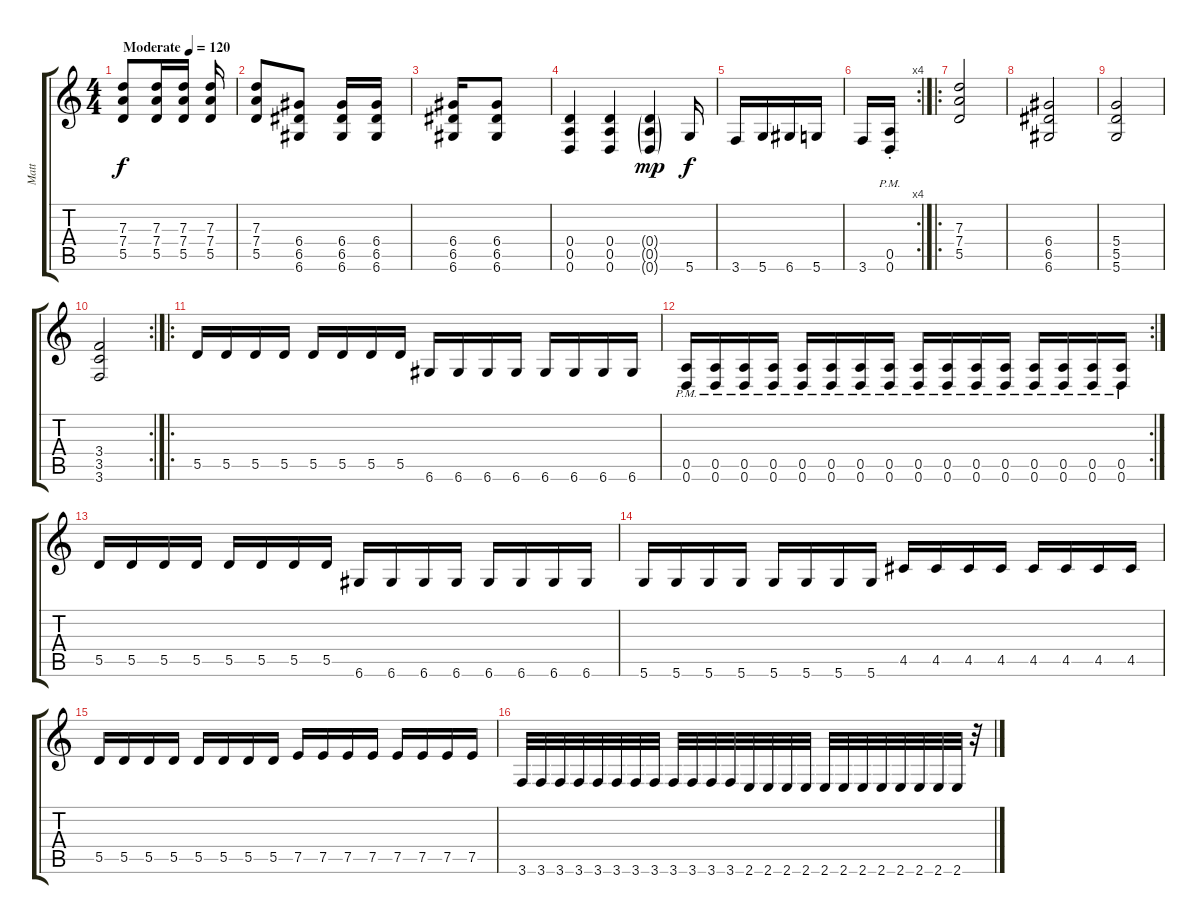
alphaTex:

\track ("Matt" "Matt") {instrument acousticguitarsteel}
\staff {score tabs}
\tuning (E4 B3 G3 D3 A2 D2) {hide}
\ts (4 4)
\tempo (120 "Moderate")
\clef g2
\ks c
(7.3 7.4 5.5).8{dy f instrument acousticguitarsteel} (7.3 7.4 5.5).16 (7.3 7.4 5.5).16 (7.3 7.4 5.5).16 |
(7.3 7.4 5.5).8 (6.4 6.5 6.6).8 (6.4 6.5 6.6).16 (6.4 6.5 6.6).16 |
(6.4 6.5 6.6).16 (6.4 6.5 6.6).8 |
(0.4 0.5 0.6).4 (0.4 0.5 0.6).4 (0.4{g} 0.5{g} 0.6{g}).4{dy mp} 5.6.16{dy f} |
3.6.16 5.6.16 6.6.16 5.6.16 |
\rc 4
3.6.16 (0.5{pm} 0.6{pm st}).16 |
\ro
(7.3 7.4 5.5).2 |
(6.4 6.5 6.6).2 |
(5.4 5.5 5.6).2 |
\rc 2
(3.4 3.5 3.6).2 |
\ro
5.5.16 5.5.16 5.5.16 5.5.16 5.5.16 5.5.16 5.5.16 5.5.16 6.6.16 6.6.16 6.6.16 6.6.16 6.6.16 6.6.16 6.6.16 6.6.16 |
\rc 2
(0.5{pm} 0.6).16 (0.5{pm} 0.6).16 (0.5{pm} 0.6).16 (0.5{pm} 0.6).16 (0.5{pm} 0.6).16 (0.5{pm} 0.6).16 (0.5{pm} 0.6).16 (0.5{pm} 0.6).16 (0.5 0.6{pm}).16 (0.5 0.6{pm}).16 (0.5 0.6{pm}).16 (0.5 0.6{pm}).16 (0.5 0.6{pm}).16 (0.5 0.6{pm}).16 (0.5 0.6{pm}).16 (0.5 0.6{pm}).16 |
5.5.16 5.5.16 5.5.16 5.5.16 5.5.16 5.5.16 5.5.16 5.5.16 6.6.16 6.6.16 6.6.16 6.6.16 6.6.16 6.6.16 6.6.16 6.6.16 |
5.6.16 5.6.16 5.6.16 5.6.16 5.6.16 5.6.16 5.6.16 5.6.16 4.5.16 4.5.16 4.5.16 4.5.16 4.5.16 4.5.16 4.5.16 4.5.16 |
5.5.16 5.5.16 5.5.16 5.5.16 5.5.16 5.5.16 5.5.16 5.5.16 7.5.16 7.5.16 7.5.16 7.5.16 7.5.16 7.5.16 7.5.16 7.5.16 |
3.6.32 3.6.32 3.6.32 3.6.32 3.6.32 3.6.32 3.6.32 3.6.32 3.6.32 3.6.32 3.6.32 3.6.32 2.6.32 2.6.32 2.6.32 2.6.32 2.6.32 2.6.32 2.6.32 2.6.32 2.6.32 2.6.32 2.6.32 2.6.32 r.32
